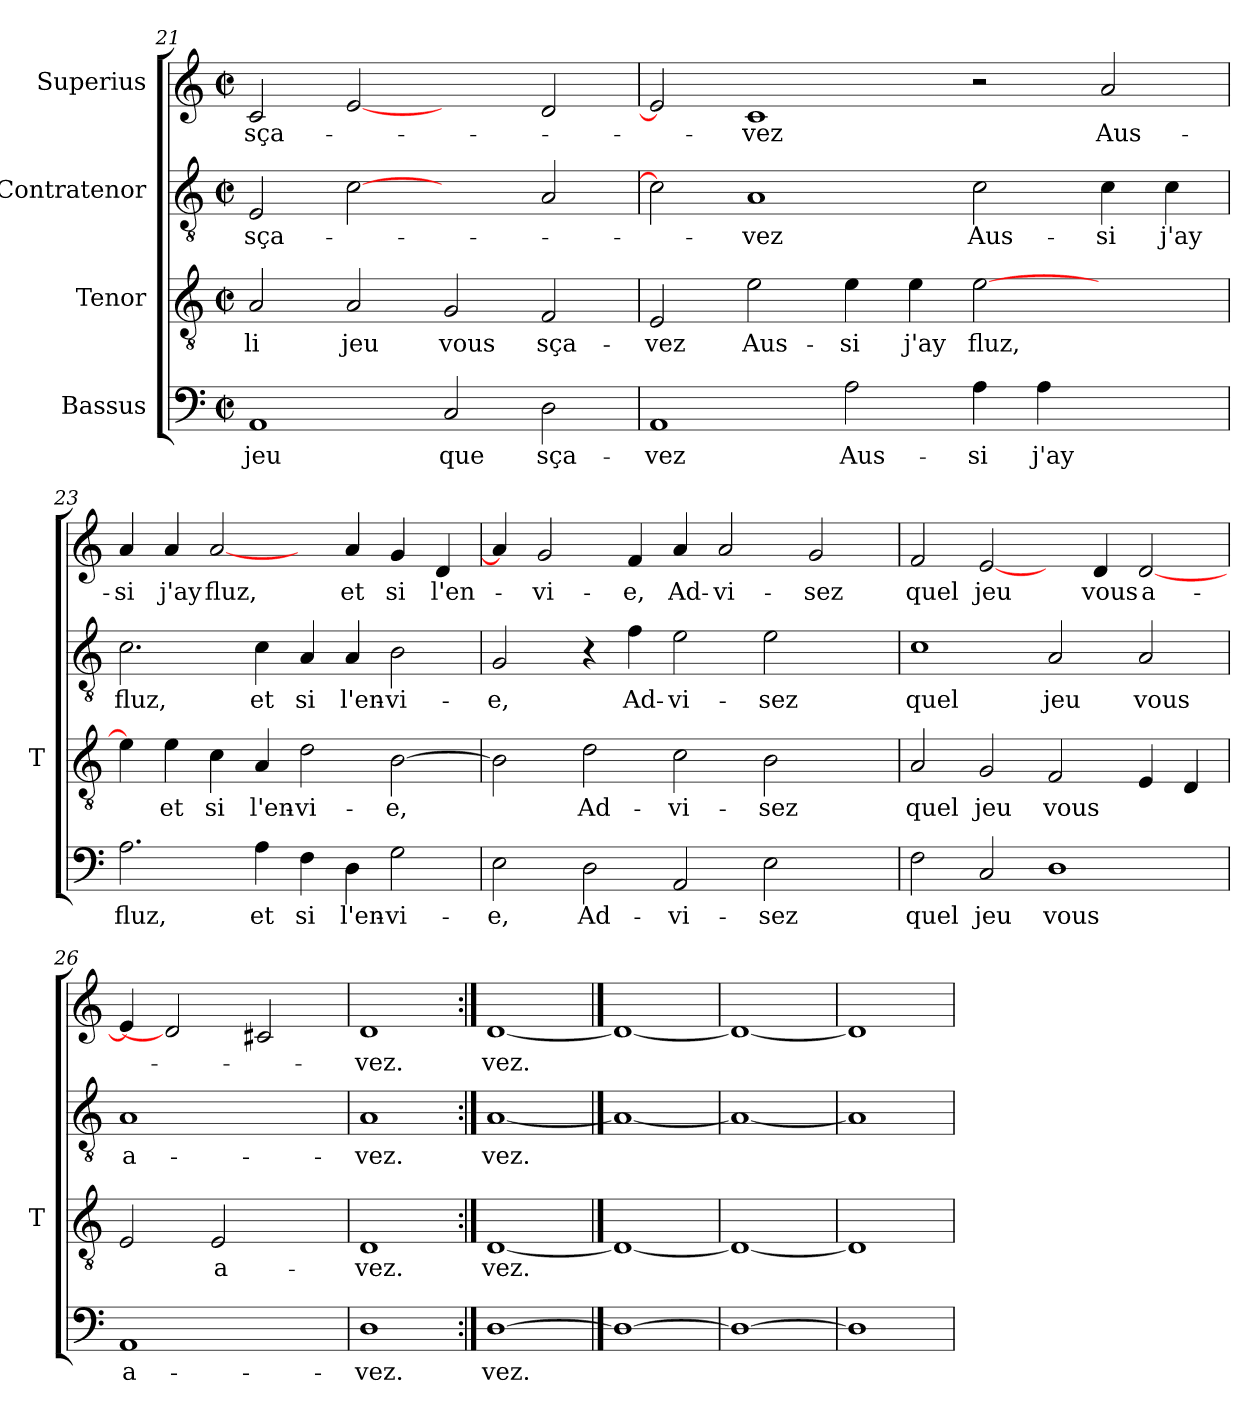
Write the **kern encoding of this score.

**kern	**text	**kern	**text	**kern	**text	**kern	**text
*part4	*part4	*part3	*part3	*part2	*part2	*part1	*part1
*staff4	*staff4	*staff3	*staff3	*staff2	*staff2	*staff1	*staff1
*I"Bassus	*	*I"Tenor	*	*I"Contratenor	*	*I"Superius	*
*	*	*I'T	*	*	*	*	*
*clefF4	*	*clefGv2	*	*clefGv2	*	*clefG2	*
*k[]	*	*k[]	*	*k[]	*	*k[]	*
*C:	*	*C:	*	*C:	*	*C:	*
*M2/2	*	*M2/2	*	*M2/2	*	*M2/2	*
*met(c|)	*	*met(c|)	*	*met(c|)	*	*met(c|)	*
=21	=21	=21	=21	=21	=21	=21	=21
1AA	-jeu	2A	-li	2E	sça-	2c	sça-
.	.	2A	-jeu	[2c	.	[2e	.
2C	-que	2G	-vous	2ryy	.	2ryy	.
2D	sça-	2F	sça-	2A	.	2d	.
=22	=22	=22	=22	=22	=22	=22	=22
1AA	-vez	2E	-vez	2c]	.	2e]	.
.	.	2e	Aus-	1A	-vez	1c	-vez
2A	Aus-	4e	-si	.	.	.	.
.	.	4e	-j'ay	.	.	.	.
4A	-si	[2e	-fluz,	2c	Aus-	2r	.
4A	-j'ay	.	.	.	.	.	.
2ryy	.	2ryy	.	4c	-si	2a	Aus-
.	.	.	.	4c	-j'ay	.	.
=23	=23	=23	=23	=23	=23	=23	=23
2.A	-fluz,	4e]	.	2.c	-fluz,	4a	-si
.	.	4e	-et	.	.	4a	-j'ay
.	.	4c	-si	.	.	[2a	-fluz,
4A	-et	4A	l'en-	4c	-et	.	.
4F	-si	2d	vi-	4A	-si	4ryy	.
4D	l'en-	.	.	4A	l'en-	4a	-et
2G	vi-	[2B	-e,	2B	vi-	4g	-si
.	.	.	.	.	.	4d	l'en-
=24	=24	=24	=24	=24	=24	=24	=24
2E	-e,	2B]	.	2G	-e,	4a]	.
.	.	.	.	.	.	2g	vi-
2D	Ad-	2d	Ad-	4r	.	.	.
.	.	.	.	4f	Ad-	4f	-e,
2AA	vi-	2c	vi-	2e	vi-	4a	Ad-
.	.	.	.	.	.	2a	vi-
2E	-sez	2B	-sez	2e	-sez	.	.
.	.	.	.	.	.	2g	-sez
4ryy	.	4ryy	.	4ryy	.	.	.
=25	=25	=25	=25	=25	=25	=25	=25
2F	-quel	2A	-quel	1c	-quel	2f	-quel
2C	-jeu	2G	-jeu	.	.	[2e	-jeu
1D	-vous	2F	-vous	2A	-jeu	4ryy	.
.	.	.	.	.	.	4d	-vous
.	.	4E	.	2A	-vous	[2d	a-
.	.	4D	.	.	.	.	.
=26	=26	=26	=26	=26	=26	=26	=26
1AA	a-	2E	.	1A	a-	4e]	.
.	.	.	.	.	.	2d]	.
.	.	2E	a-	.	.	.	.
.	.	.	.	.	.	2c#X	.
4ryy	.	4ryy	.	4ryy	.	.	.
=27	=27	=27	=27	=27	=27	=27	=27
1D	-vez.	1D	-vez.	1A	-vez.	1d	-vez.
=28:|!	=28:|!	=28:|!	=28:|!	=28:|!	=28:|!	=28:|!	=28:|!
[1D	-vez.	[1D	-vez.	[1A	-vez.	[1d	-vez.
==29	==29	==29	==29	==29	==29	==29	==29
1D_	.	1D_	.	1A_	.	1d_	.
=30	=30	=30	=30	=30	=30	=30	=30
1D_	.	1D_	.	1A_	.	1d_	.
=31	=31	=31	=31	=31	=31	=31	=31
1D]	.	1D]	.	1A]	.	1d]	.
=	=	=	=	=	=	=	=
*-	*-	*-	*-	*-	*-	*-	*-
